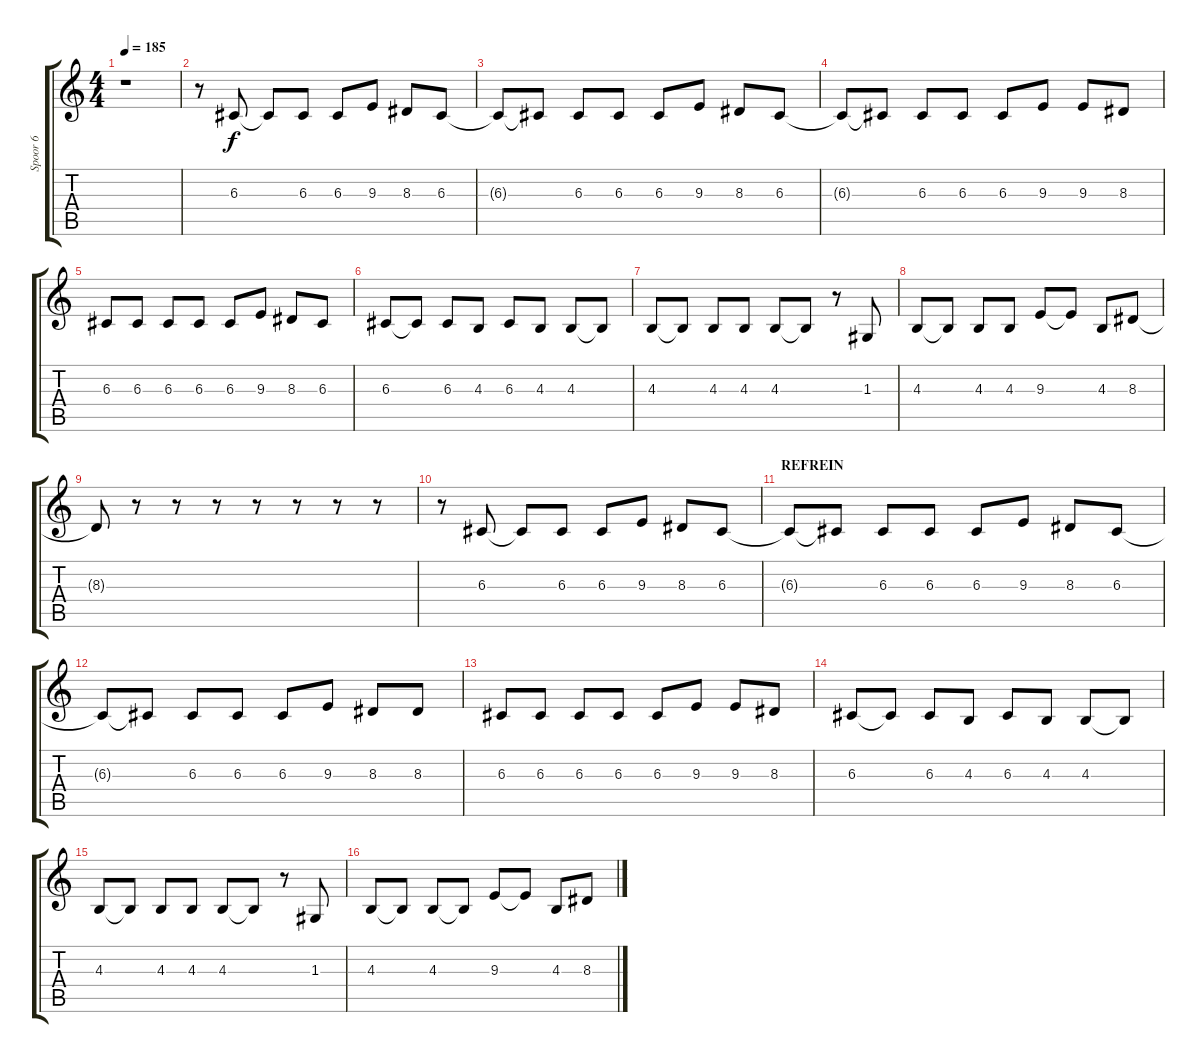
\track ("Spoor 6" "Spoor 6") {instrument altosax}
\staff {score tabs}
\tuning (E4 B3 G3 D3 A2 E2) {hide}
\ts (4 4)
\tempo 185
\clef g2
\ks c
r.1{dy f} |
r.8 6.3.8 6.3{t}.8 6.3.8 6.3.8 9.3.8 8.3.8 6.3.8 |
6.3{t}.8 6.3{t}.8 6.3.8 6.3.8 6.3.8 9.3.8 8.3.8 6.3.8 |
6.3{t}.8 6.3{t}.8 6.3.8 6.3.8 6.3.8 9.3.8 9.3.8 8.3.8 |
6.3.8 6.3.8 6.3.8 6.3.8 6.3.8 9.3.8 8.3.8 6.3.8 |
6.3.8 6.3{t}.8 6.3.8 4.3.8 6.3.8 4.3.8 4.3.8 4.3{t}.8 |
4.3.8 4.3{t}.8 4.3.8 4.3.8 4.3.8 4.3{t}.8 r.8 1.3.8 |
4.3.8 4.3{t}.8 4.3.8 4.3.8 9.3.8 9.3{t}.8 4.3.8 8.3.8 |
8.3{t}.8 r.8 r.8 r.8 r.8 r.8 r.8 r.8 |
r.8 6.3.8 6.3{t}.8 6.3.8 6.3.8 9.3.8 8.3.8 6.3.8 |
\section ("" "REFREIN")
6.3{t}.8 6.3{t}.8 6.3.8 6.3.8 6.3.8 9.3.8 8.3.8 6.3.8 |
6.3{t}.8 6.3{t}.8 6.3.8 6.3.8 6.3.8 9.3.8 8.3.8 8.3.8 |
6.3.8 6.3.8 6.3.8 6.3.8 6.3.8 9.3.8 9.3.8 8.3.8 |
6.3.8 6.3{t}.8 6.3.8 4.3.8 6.3.8 4.3.8 4.3.8 4.3{t}.8 |
4.3.8 4.3{t}.8 4.3.8 4.3.8 4.3.8 4.3{t}.8 r.8 1.3.8 |
4.3.8 4.3{t}.8 4.3.8 4.3{t}.8 9.3.8 9.3{t}.8 4.3.8 8.3.8
